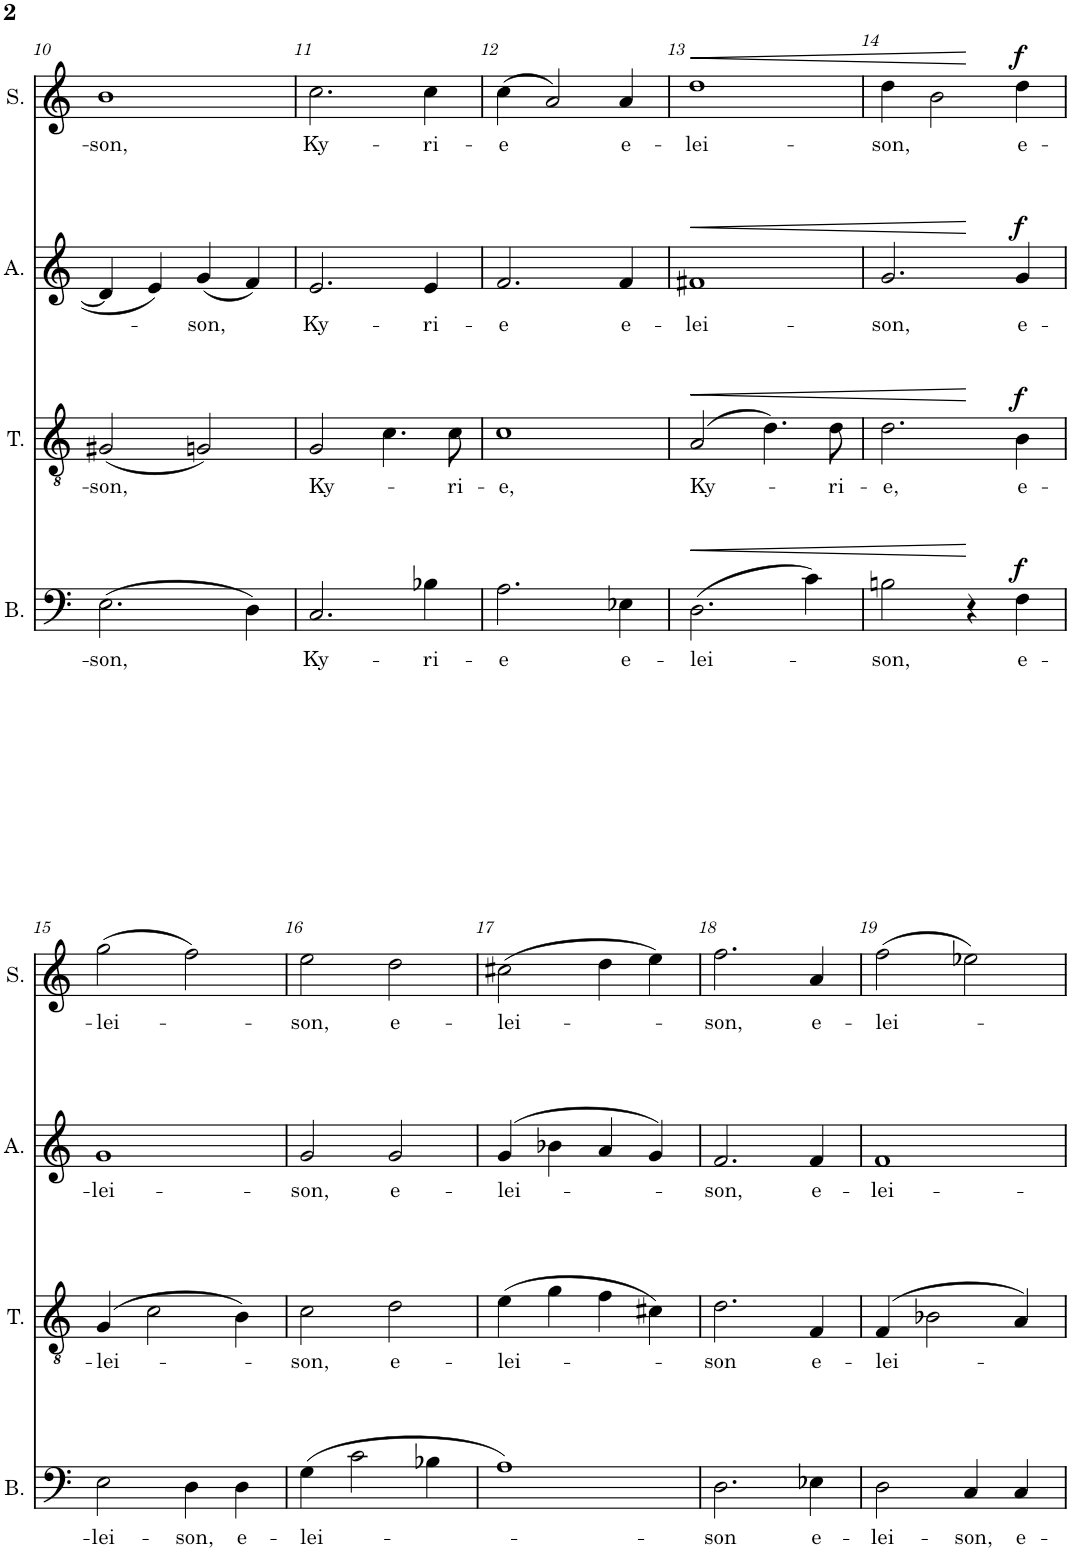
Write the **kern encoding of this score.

**kern	**text	**dynam	**kern	**text	**dynam	**kern	**text	**dynam	**kern	**text	**dynam
*part4	*part4	*part4	*part3	*part3	*part3	*part2	*part2	*part2	*part1	*part1	*part1
*staff4	*staff4	*staff4	*staff3	*staff3	*staff3	*staff2	*staff2	*staff2	*staff1	*staff1	*staff1
*I"Basse	*	*	*I"Ténor	*	*	*I"Alto	*	*	*I"Soprano	*	*
*I'B.	*	*	*I'T.	*	*	*I'A.	*	*	*I'S.	*	*
!!LO:PB:g=z
*clefF4	*	*	*clefGv2	*	*	*clefG2	*	*	*clefG2	*	*
*k[]	*	*	*k[]	*	*	*k[]	*	*	*k[]	*	*
*M4/4	*	*	*M4/4	*	*	*M4/4	*	*	*M4/4	*	*
*met(c)	*	*	*met(c)	*	*	*met(c)	*	*	*met(c)	*	*
=10	=10	=10	=10	=10	=10	=10	=10	=10	=10	=10	=10
!	!LO:LY:b	!	!	!LO:LY:b	!	!	!	!	!	!LO:LY:b	!
(2.E\	-son,	.	(2G#X/	-son,	.	4d/]	.	.	1b	-son,	.
.	.	.	.	.	.	4e/	.	.	.	.	.
!	!	!	!	!	!	!	!LO:LY:b	!	!	!	!
.	.	.	2Gn/)	.	.	(4g/	-son,	.	.	.	.
4D\)	.	.	.	.	.	4f/)	.	.	.	.	.
=11	=11	=11	=11	=11	=11	=11	=11	=11	=11	=11	=11
!	!LO:LY:b	!	!	!LO:LY:b	!	!	!LO:LY:b	!	!	!LO:LY:b	!
2.C/	Ky-	.	2G/	Ky-	.	2.e/	Ky-	.	2.cc\	Ky-	.
.	.	.	4.c\	.	.	.	.	.	.	.	.
!	!LO:LY:b	!	!	!	!	!	!LO:LY:b	!	!	!LO:LY:b	!
4B-X\	-ri-	.	.	.	.	4e/	-ri-	.	4cc\	-ri-	.
!	!	!	!	!LO:LY:b	!	!	!	!	!	!	!
.	.	.	8c\	-ri-	.	.	.	.	.	.	.
=12	=12	=12	=12	=12	=12	=12	=12	=12	=12	=12	=12
!	!LO:LY:b	!	!	!LO:LY:b	!	!	!LO:LY:b	!	!	!LO:LY:b	!
2.A\	-e	.	1c	-e,	.	2.f/	-e	.	(4cc\	-e	.
.	.	.	.	.	.	.	.	.	2a/)	.	.
!	!LO:LY:b	!	!	!	!	!	!LO:LY:b	!	!	!LO:LY:b	!
4E-X\	e-	.	.	.	.	4f/	e-	.	4a/	e-	.
=13	=13	=13	=13	=13	=13	=13	=13	=13	=13	=13	=13
!	!LO:LY:b	!LO:HP:b	!	!LO:LY:b	!LO:HP:b	!	!LO:LY:b	!LO:HP:b	!	!LO:LY:b	!LO:HP:b
(2.D\	-lei-	<	(2A/	Ky-	<	1f#X	-lei-	<	1dd	-lei-	<
.	.	.	4.d\)	.	.	.	.	.	.	.	.
4c\)	.	.	.	.	.	.	.	.	.	.	.
!	!	!	!	!LO:LY:b	!	!	!	!	!	!	!
.	.	.	8d\	-ri-	.	.	.	.	.	.	.
=14	=14	=14	=14	=14	=14	=14	=14	=14	=14	=14	=14
!	!LO:LY:b	!	!	!LO:LY:b	!	!	!LO:LY:b	!	!	!LO:LY:b	!
2Bn\	-son,	.	2.d\	-e,	.	2.g/	-son,	.	4dd\	-son,	.
.	.	.	.	.	.	.	.	.	2b\	.	.
4r	.	[	.	.	.	.	.	.	.	.	.
!	!LO:LY:b	!LO:DY:a	!	!LO:LY:b	!LO:DY:n=1:a	!	!LO:LY:b	!LO:DY:n=1:a	!	!LO:LY:b	!LO:DY:n=1:a
4F\	e-	f	4B\	e-	[ f	4g/	e-	[ f	4dd\	e-	[ f
!!LO:LB:g=z
=15	=15	=15	=15	=15	=15	=15	=15	=15	=15	=15	=15
!	!LO:LY:b	!	!	!LO:LY:b	!	!	!LO:LY:b	!	!	!LO:LY:b	!
2E\	-lei-	.	(4G/	-lei-	.	1g	-lei-	.	(2gg\	-lei-	.
.	.	.	2c\	.	.	.	.	.	.	.	.
!	!LO:LY:b	!	!	!	!	!	!	!	!	!	!
4D\	-son,	.	.	.	.	.	.	.	2ff\)	.	.
!	!LO:LY:b	!	!	!	!	!	!	!	!	!	!
4D\	e-	.	4B\)	.	.	.	.	.	.	.	.
=16	=16	=16	=16	=16	=16	=16	=16	=16	=16	=16	=16
!	!LO:LY:b	!	!	!LO:LY:b	!	!	!LO:LY:b	!	!	!LO:LY:b	!
(4G\	-lei-	.	2c\	-son,	.	2g/	-son,	.	2ee\	-son,	.
2c\	.	.	.	.	.	.	.	.	.	.	.
!	!	!	!	!LO:LY:b	!	!	!LO:LY:b	!	!	!LO:LY:b	!
.	.	.	2d\	e-	.	2g/	e-	.	2dd\	e-	.
4B-X\	.	.	.	.	.	.	.	.	.	.	.
=17	=17	=17	=17	=17	=17	=17	=17	=17	=17	=17	=17
!	!	!	!	!LO:LY:b	!	!	!LO:LY:b	!	!	!LO:LY:b	!
1A)	.	.	(4e\	-lei-	.	(4g/	-lei-	.	(2cc#X\	-lei-	.
.	.	.	4g\	.	.	4b-X\	.	.	.	.	.
.	.	.	4f\	.	.	4a/	.	.	4dd\	.	.
.	.	.	4c#X\)	.	.	4g/)	.	.	4ee\)	.	.
=18	=18	=18	=18	=18	=18	=18	=18	=18	=18	=18	=18
!	!LO:LY:b	!	!	!LO:LY:b	!	!	!LO:LY:b	!	!	!LO:LY:b	!
2.D\	-son	.	2.d\	-son	.	2.f/	-son,	.	2.ff\	-son,	.
!	!LO:LY:b	!	!	!LO:LY:b	!	!	!LO:LY:b	!	!	!LO:LY:b	!
4E-X\	e-	.	4F/	e-	.	4f/	e-	.	4a/	e-	.
=19	=19	=19	=19	=19	=19	=19	=19	=19	=19	=19	=19
!	!LO:LY:b	!	!	!LO:LY:b	!	!	!LO:LY:b	!	!	!LO:LY:b	!
2D\	-lei-	.	(4F/	-lei-	.	1f	-lei-	.	(2ff\	-lei-	.
.	.	.	2B-X\	.	.	.	.	.	.	.	.
!	!LO:LY:b	!	!	!	!	!	!	!	!	!	!
4C/	-son,	.	.	.	.	.	.	.	2ee-X\)	.	.
!	!LO:LY:b	!	!	!	!	!	!	!	!	!	!
4C/	e-	.	4A/)	.	.	.	.	.	.	.	.
=	=	=	=	=	=	=	=	=	=	=	=
*-	*-	*-	*-	*-	*-	*-	*-	*-	*-	*-	*-
